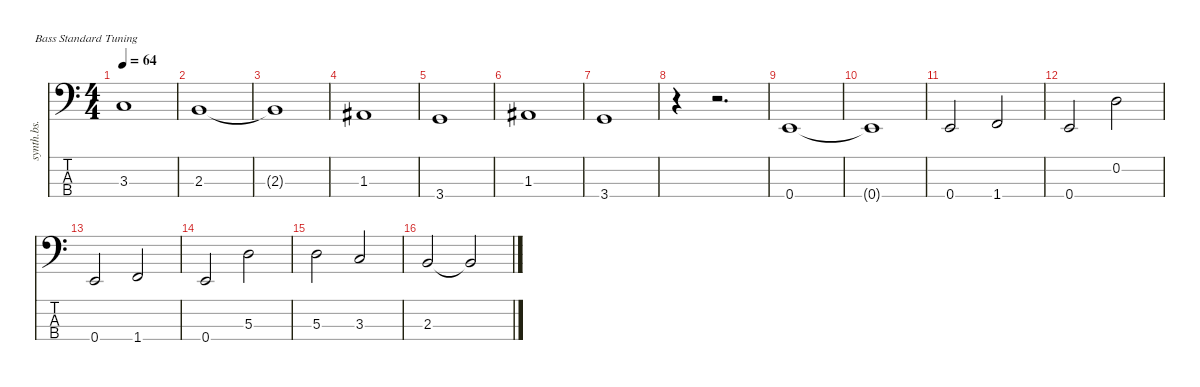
\defaultSystemsLayout 4
\hideDynamics
\bracketExtendMode nobrackets
\otherSystemsTrackNameOrientation horizontal
\track ("Piste 4" "synth.bs.") {instrument synthbass2}
\staff {score tabs}
\tuning (G2 D2 A1 E1)
\ts (4 4)
\tempo 64
\clef f4
\ks c
3.3.1{dy f} |
2.3.1 |
2.3{t}.1 |
1.3{acc #}.1 |
3.4.1 |
1.3{acc #}.1 |
3.4.1 |
r.4 r.2{d} |
0.4.1 |
0.4{t}.1 |
0.4.2 1.4.2 |
0.4.2 0.2.2 |
0.4.2 1.4.2 |
0.4.2 5.3.2 |
5.3.2 3.3.2 |
2.3.2 2.3{t}.2
